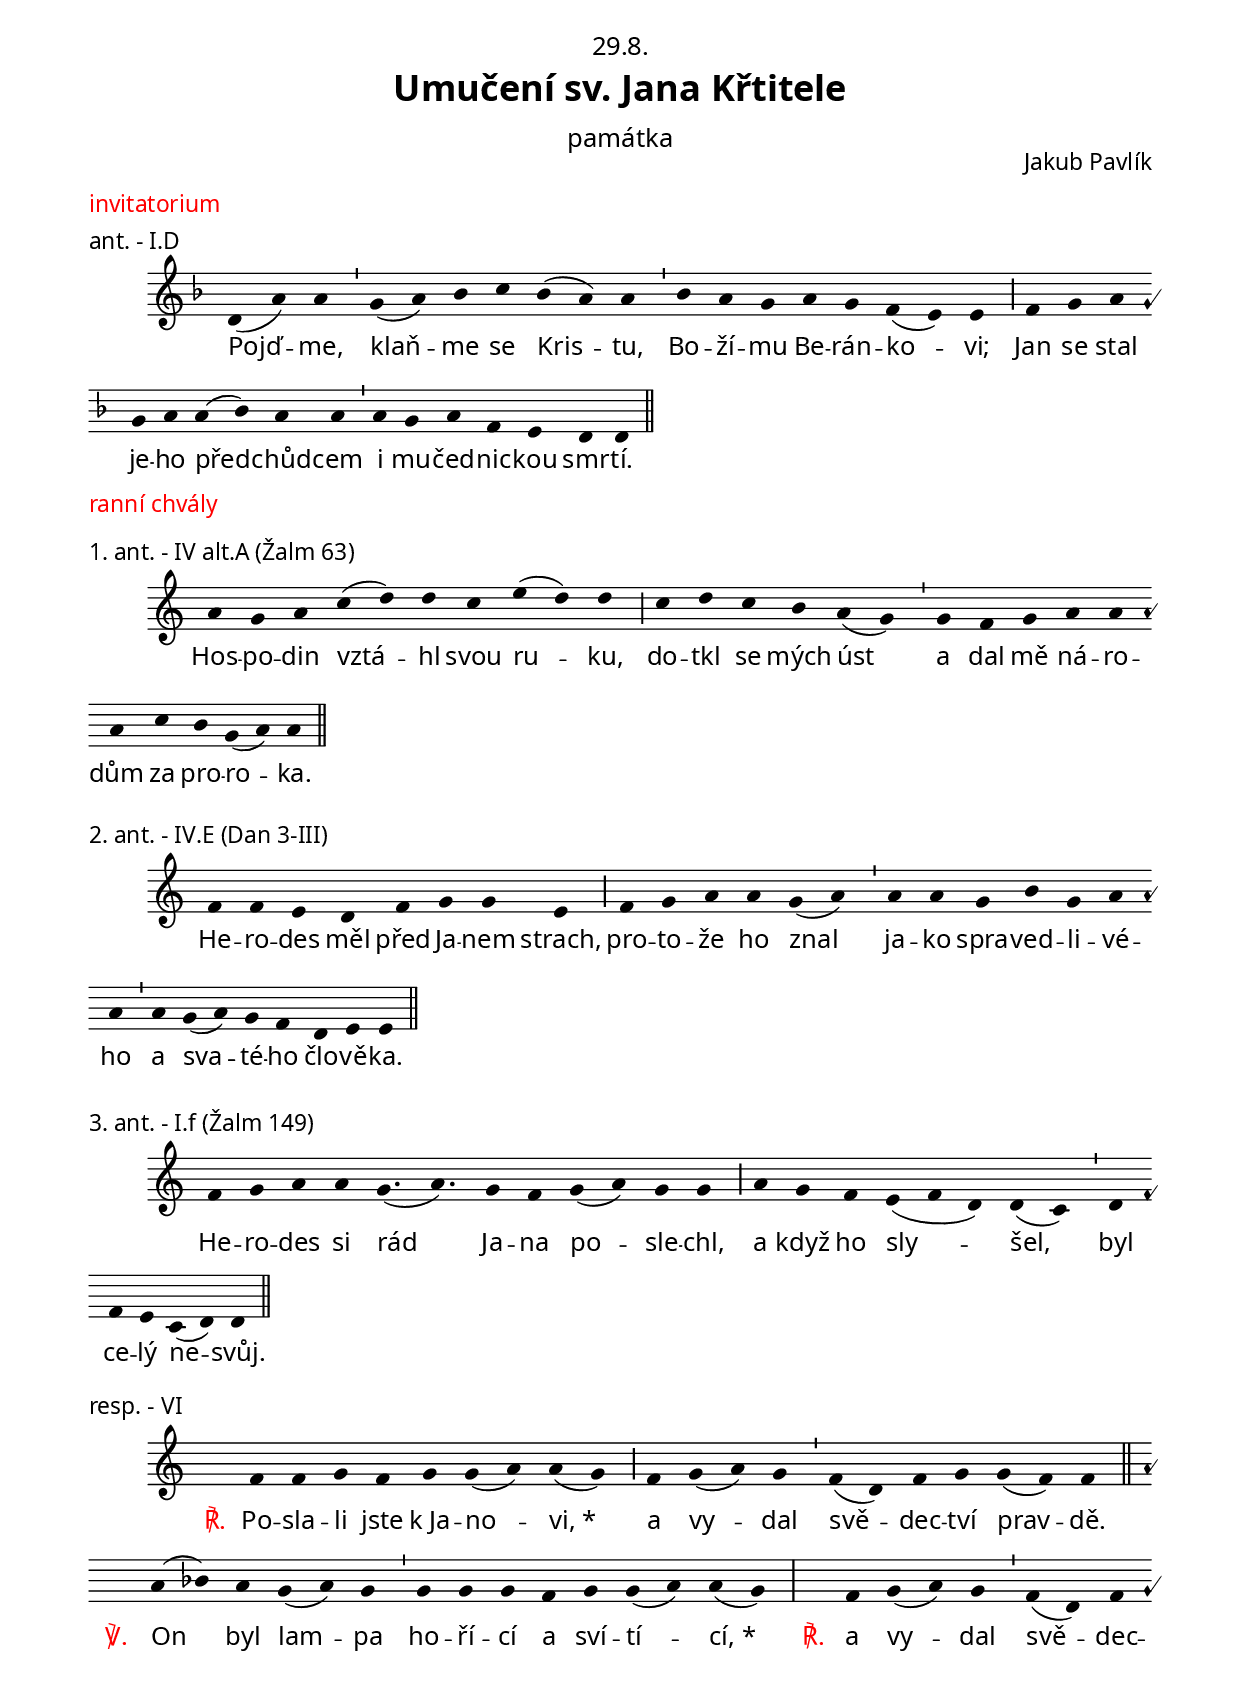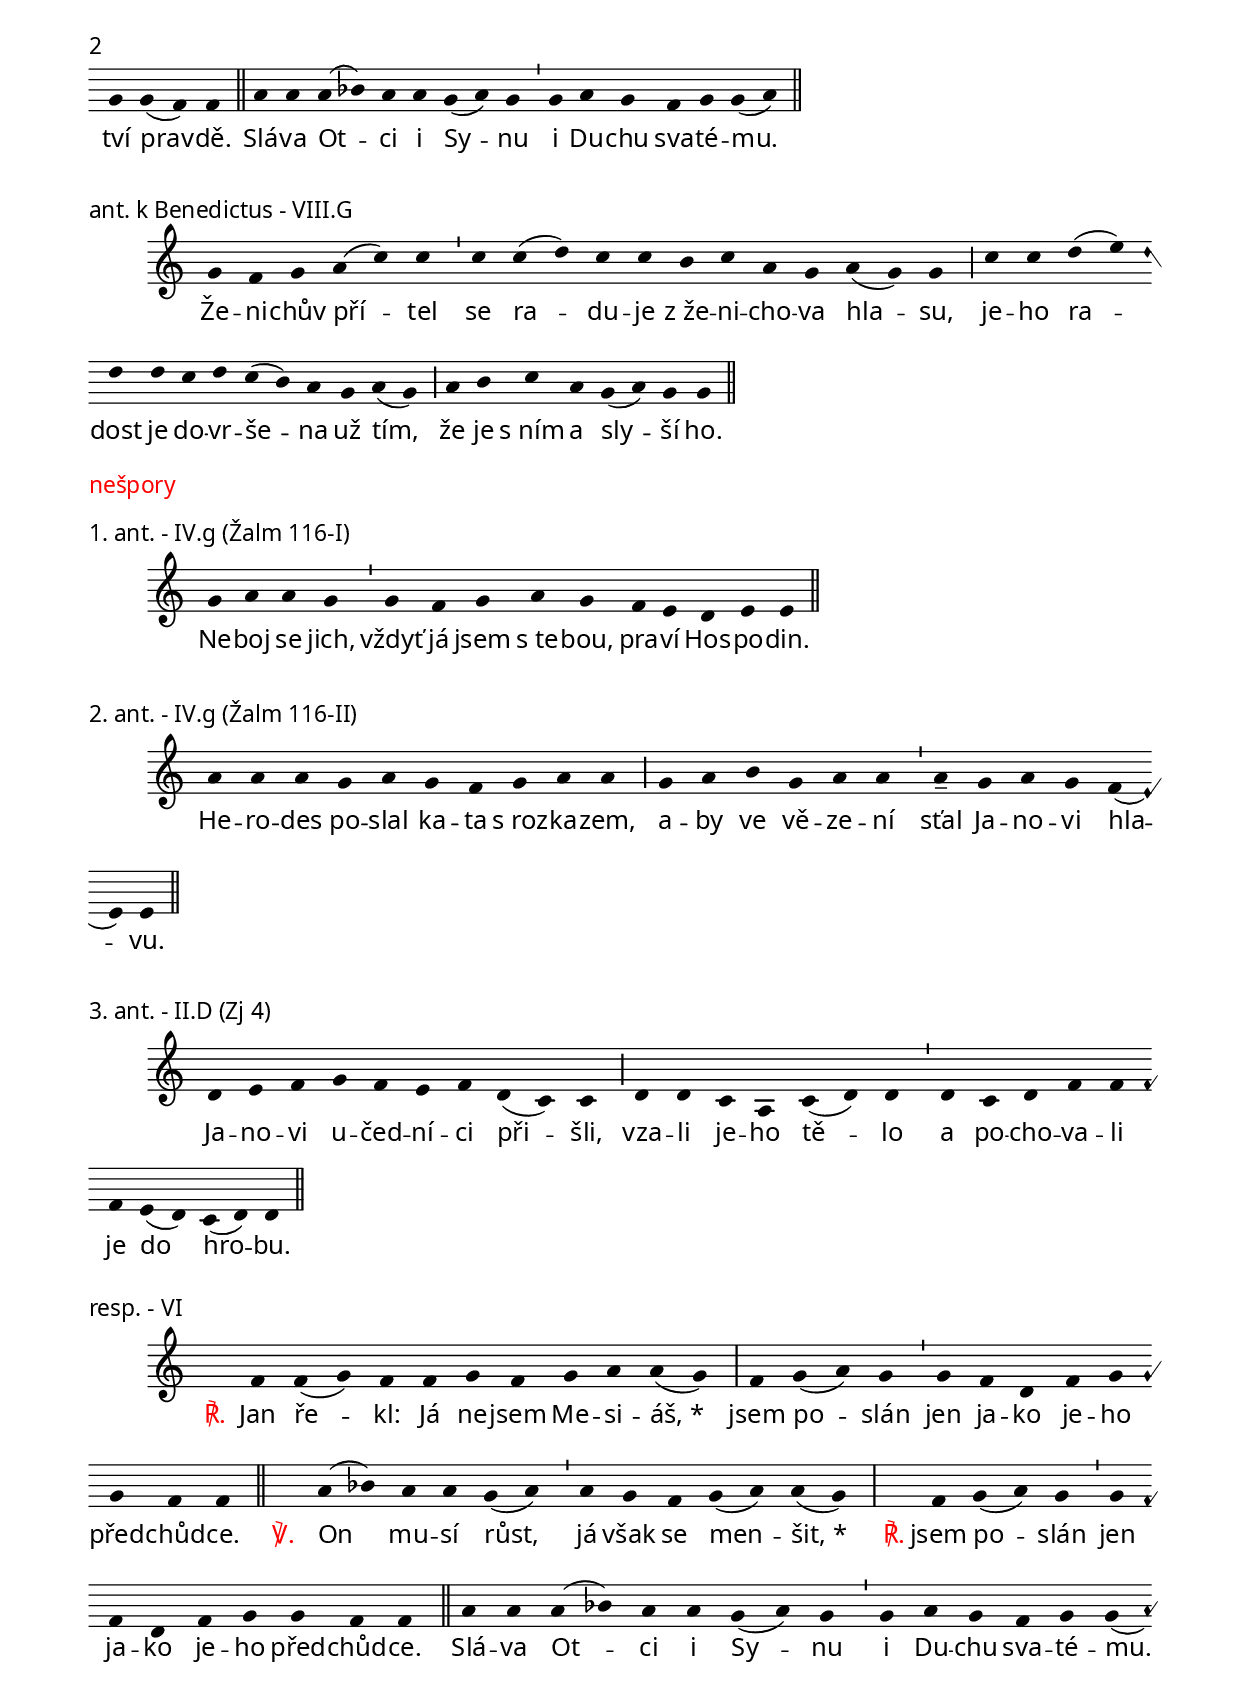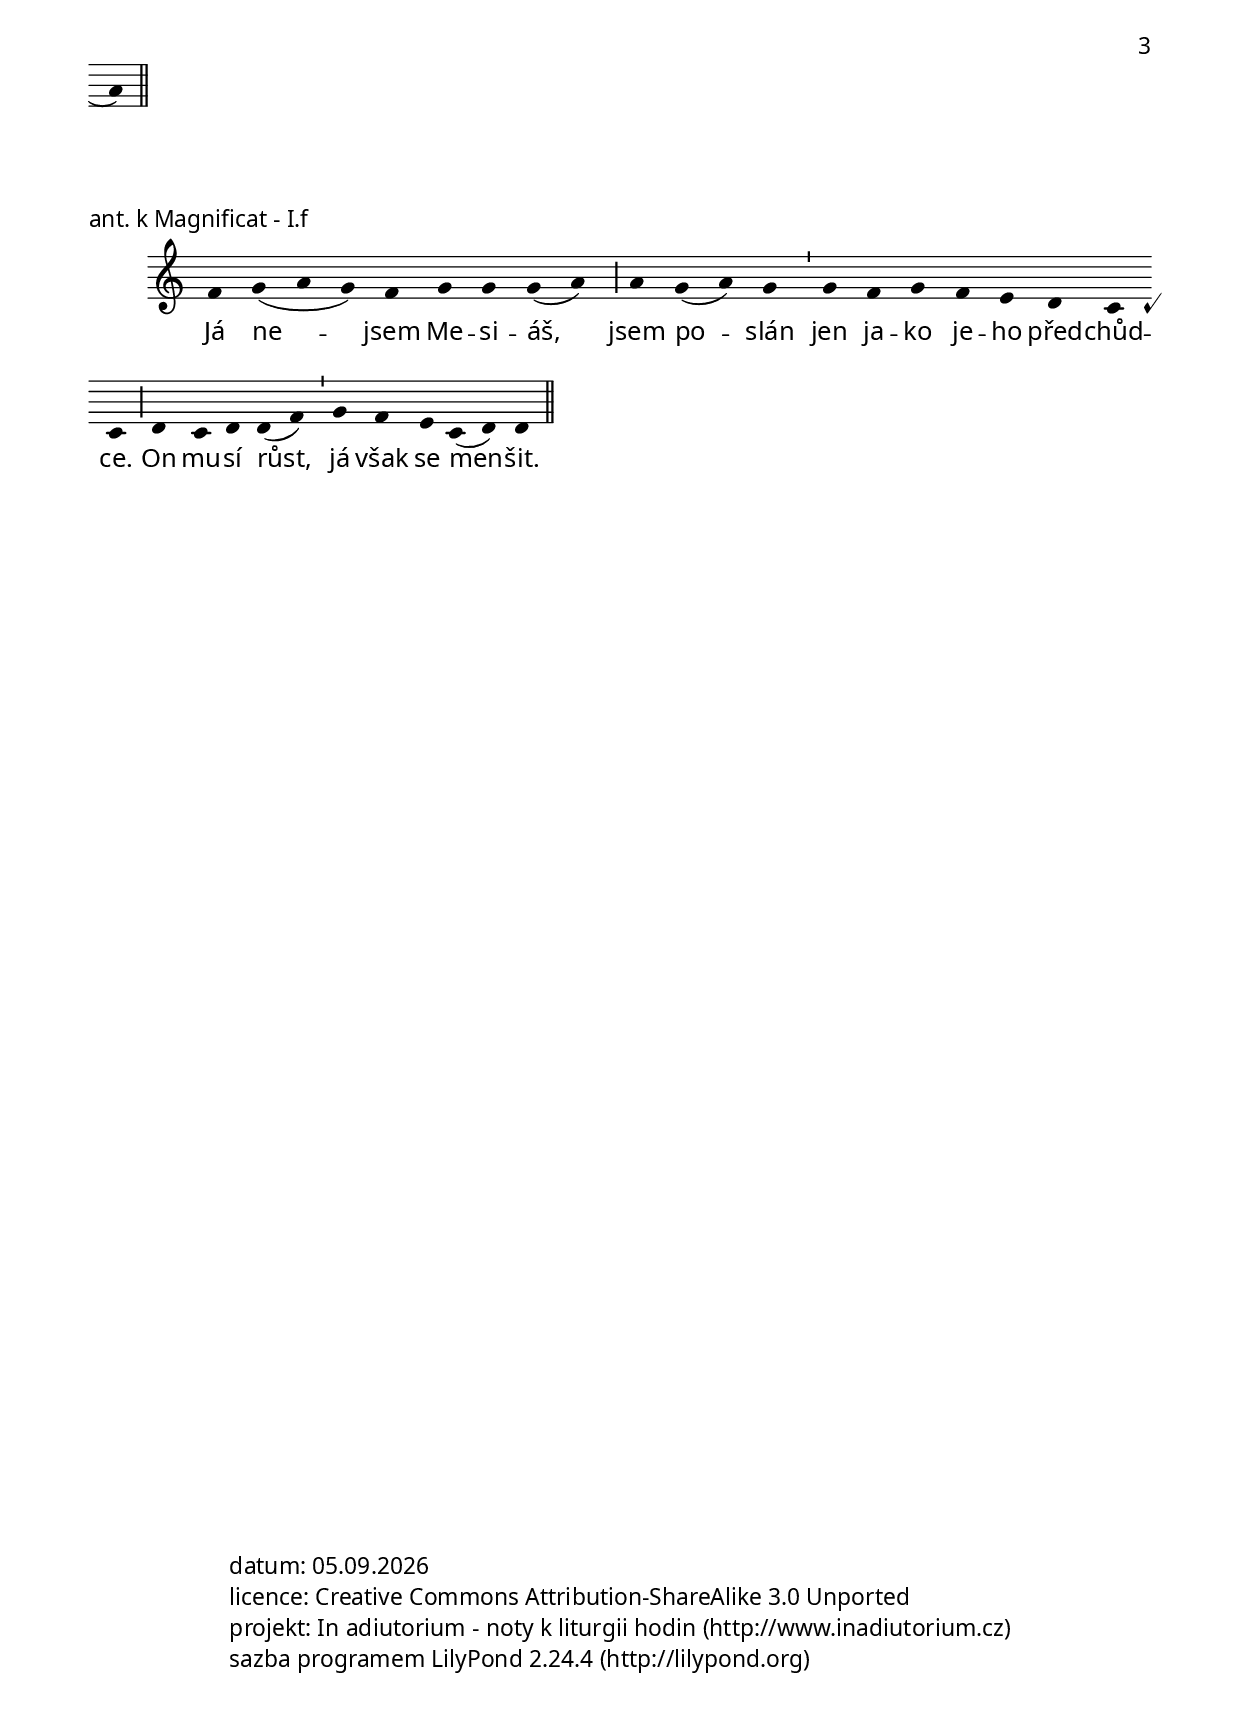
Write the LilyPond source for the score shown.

\version "2.15.40"

\include "../spolecne.ly"
\include "../dilyresponsorii.ly"

\header {
  title = \markup\titleSvatek
            "Umučení sv. Jana Křtitele"
            památka
            29.8.
  composer = "Jakub Pavlík"
}

\markup {\nadpisHodinka {"invitatorium"}}

\score {
  \relative c' {
    \choralniRezim
    \key f \major
    d4( a') a \barMin g( a) bes c bes( a) a \barMin
    bes a g a g f( e) e \barMaior
    f g a g a a( bes) a a \barMin
    a g a f e d d \barFinalis
  }
  \addlyrics {
    Pojď -- me, klaň -- me se Kris -- tu,
    Bo -- ží -- mu Be -- rán -- ko -- vi;
    Jan se stal je -- ho před -- chůd -- cem
    i mu -- čed -- nic -- kou smr -- tí.
  }
  \header {
    quid = "ant."
    modus = "I"
    differentia = "D"
    psalmus = ""
    id = "invit"
    fial = "sanktoral/0624narozenikrtitele.ly#invit?zacatek"
    piece = \markup {\sestavTitulekBezZalmu}
  }
}

\markup {\nadpisHodinka {"ranní chvály"}}

\score {
  \relative c'' {
    \choralniRezim
    a4 g a c( d) d
    c e( d) d \barMaior
    c d c b a( g) \barMin
    g f g a a a c b g( a) a \barFinalis
  }
  \addlyrics {
    Hos -- po -- din vztá -- hl
    svou ru -- ku,
    do -- tkl se mých úst
    a dal mě ná -- ro -- dům za pro -- ro -- ka.
  }
  \header {
    quid = "1. ant."
    modus = "IV alt"
    differentia = "A"
    psalmus = "Žalm 63"
    id = "rch-a1"
    piece = \markup {\sestavTitulek}
  }
}

\score {
  \relative c' {
    \choralniRezim
    f4 f e d f g g e \barMaior
    f g a a g( a) \barMin
    a a g b g a a \barMin a g( a) g f d e e \barFinalis
  }
  \addlyrics {
    He -- ro -- des měl před Ja -- nem strach,
    pro -- to -- že ho znal
    ja -- ko spra -- ved -- li -- vé -- ho a sva -- té -- ho člo -- vě -- ka.
  }
  \header {
    quid = "2. ant."
    modus = "IV"
    differentia = "E"
    psalmus = "Dan 3-III"
    id = "rch-a2"
    piece = \markup {\sestavTitulek}
  }
}

\score {
  \relative c' {
    \choralniRezim
    f4 g a a g4.( a) g4 f g( a) g g \barMaior
    a g f e( f d) d( c) \barMin d f e c( d) d \barFinalis
  }
  \addlyrics {
    He -- ro -- des si rád Ja -- na po -- sle -- chl,
    a když ho sly -- šel, byl ce -- lý ne -- svůj.
  }
  \header {
    quid = "3. ant."
    modus = "I"
    differentia = "f"
    psalmus = "Žalm 149"
    id = "rch-a3"
    piece = \markup {\sestavTitulek}
  }
}

\score {
  \relative c' {
    \choralniRezim

    % R
    \neviditelna f
    f4 f g f g g( a) a( g) \barMaior
    f g( a) g \barMin f( d) f g g( f) f \barFinalis
    % V
    \neviditelna a
    a( bes) a g( a) g \barMin g g g f g g( a) a( g) \barMax
    % R
    \neviditelna a
    f g( a) g \barMin f( d) f g g( f) f \barFinalis
    % Slava
    \respVIdoxologie \barFinalis
  }
  \addlyrics {
    \Response Po -- sla -- li jste k_Ja -- no -- vi,_*
    a vy -- dal svě -- dec -- tví prav -- dě.
    \Verse On byl lam -- pa ho -- ří -- cí a sví -- tí -- cí,_*
    \Response a vy -- dal svě -- dec -- tví prav -- dě.
    \textRespDoxologie
  }
  \header {
    quid = "resp."
    modus = "VI"
    id = "rch-resp"
    piece = \markup {\sestavTitulekResp}
  }
}

\score {
  \relative c'' {
    \choralniRezim
    g4 f g a( c) c \barMin
    c c( d) c c b c a g a( g) g \barMaior
    c c d( e) d d c d c( b) a g a( g) \barMaior
    a b c a g( a) g g \barFinalis
  }
  \addlyrics {
    Že -- ni -- chův pří -- tel
    se ra -- du -- je z_že -- ni -- cho -- va hla -- su,
    je -- ho ra -- dost je do -- vr -- še -- na už tím,
    že je s_ním a sly -- ší ho.
  }
  \header {
    quid = "ant. k Benedictus"
    modus = "VIII"
    differentia = "G"
    psalmus = ""
    id = "rch-aben"
    piece = \markup {\sestavTitulekBezZalmu}
  }
}

\markup {\nadpisHodinka {"nešpory"}}

\score {
  \relative c'' {
    \choralniRezim
    g a a g \barMin
    g f g a g
    f e d e e \barFinalis
  }
  \addlyrics {
    Ne -- boj se jich,
    vždyť já jsem s_te -- bou,
    pra -- ví Hos -- po -- din.
  }
  \header {
    quid = "1. ant."
    modus = "IV"
    differentia = "g"
    psalmus = "Žalm 116-I"
    id = "ne-a1"
    piece = \markup {\sestavTitulek}
  }
}

\score {
  \relative c'' {
    \choralniRezim
    a4 a a g a g f g a a \barMaior
    g a b g a a \barMin
    a-- g a g f( e) e \barFinalis
  }
  \addlyrics {
    He -- ro -- des po -- slal ka -- ta s_roz -- ka -- zem,
    a -- by ve vě -- ze -- ní
    sťal Ja -- no -- vi hla -- vu.
  }
  \header {
    quid = "2. ant."
    modus = "IV"
    differentia = "g"
    psalmus = "Žalm 116-II"
    id = "ne-a2"
    piece = \markup {\sestavTitulek}
  }
}

\score {
  \relative c' {
    \choralniRezim
    d e f g f e f d( c) c \barMaior
    d d c a c( d) d \barMin
    d c d f f f e( d) c( d) d \barFinalis
  }
  \addlyrics {
    Ja -- no -- vi u -- čed -- ní -- ci při -- šli,
    vza -- li je -- ho tě -- lo
    a po -- cho -- va -- li je do hro -- bu.
  }
  \header {
    quid = "3. ant."
    modus = "II"
    differentia = "D"
    psalmus = "Zj 4"
    id = "ne-a3"
    piece = \markup {\sestavTitulek}
  }
}

\score {
  \relative c' {
    \choralniRezim

    % R
    \neviditelna f
    f4 f( g) f f g f g a a( g) \barMax
    f g( a) g \barMin g f d f g g f f \barFinalis
    % V
    \neviditelna a
    a( bes) a a g( a) \barMin a g f g( a) a( g) \barMax
    % R
    \neviditelna a
    f g( a) g \barMin g f d f g g f f \barFinalis
    % Slava
    \respVIdoxologie \barFinalis
  }
  \addlyrics {
    \Response Jan ře -- kl: Já ne -- jsem Me -- si -- áš,_*
    jsem po -- slán jen ja -- ko je -- ho před -- chůd -- ce.
    \Verse On mu -- sí růst, já však se men -- šit,_*
    \Response jsem po -- slán jen ja -- ko je -- ho před -- chůd -- ce.
    \textRespDoxologie
  }
  \header {
    quid = "resp."
    modus = "VI"
    id = "ne-resp"
    piece = \markup {\sestavTitulekResp}
  }
}

\score {
  \relative c' {
    \choralniRezim
    f4 g( a g) f g g g( a) \barMaior
    a g( a) g \barMin
    g f g f e d c c \barMaior
    d c d d( f) \barMin
    g f e c( d) d \barFinalis
  }
  \addlyrics {
    Já ne -- jsem Me -- si -- áš,
    jsem po -- slán
    jen ja -- ko je -- ho před -- chůd -- ce.
    On mu -- sí růst, já však se men -- šit.
  }
  \header {
    quid = "ant. k Magnificat"
    modus = "I"
    differentia = "f"
    psalmus = ""
    id = "ne-amag"
    piece = \markup {\sestavTitulekBezZalmu}
  }
}